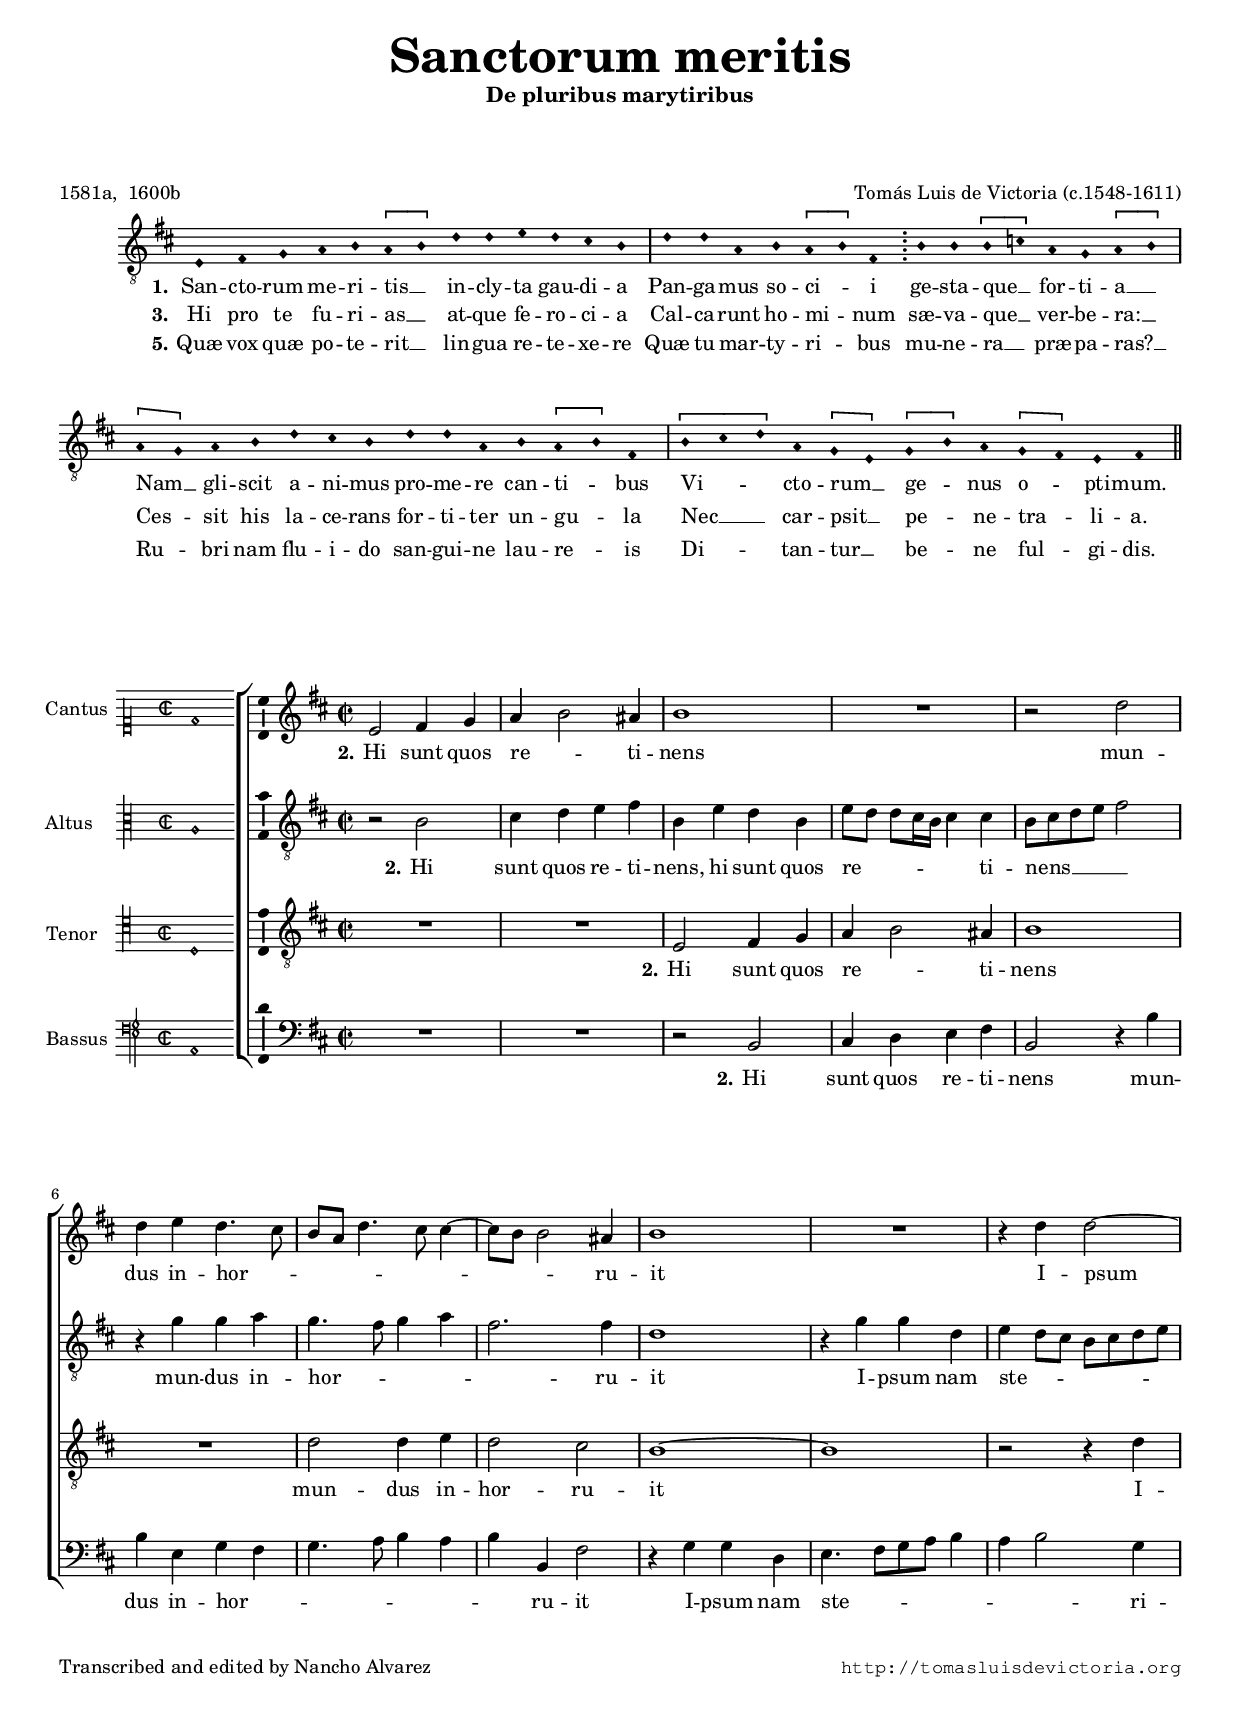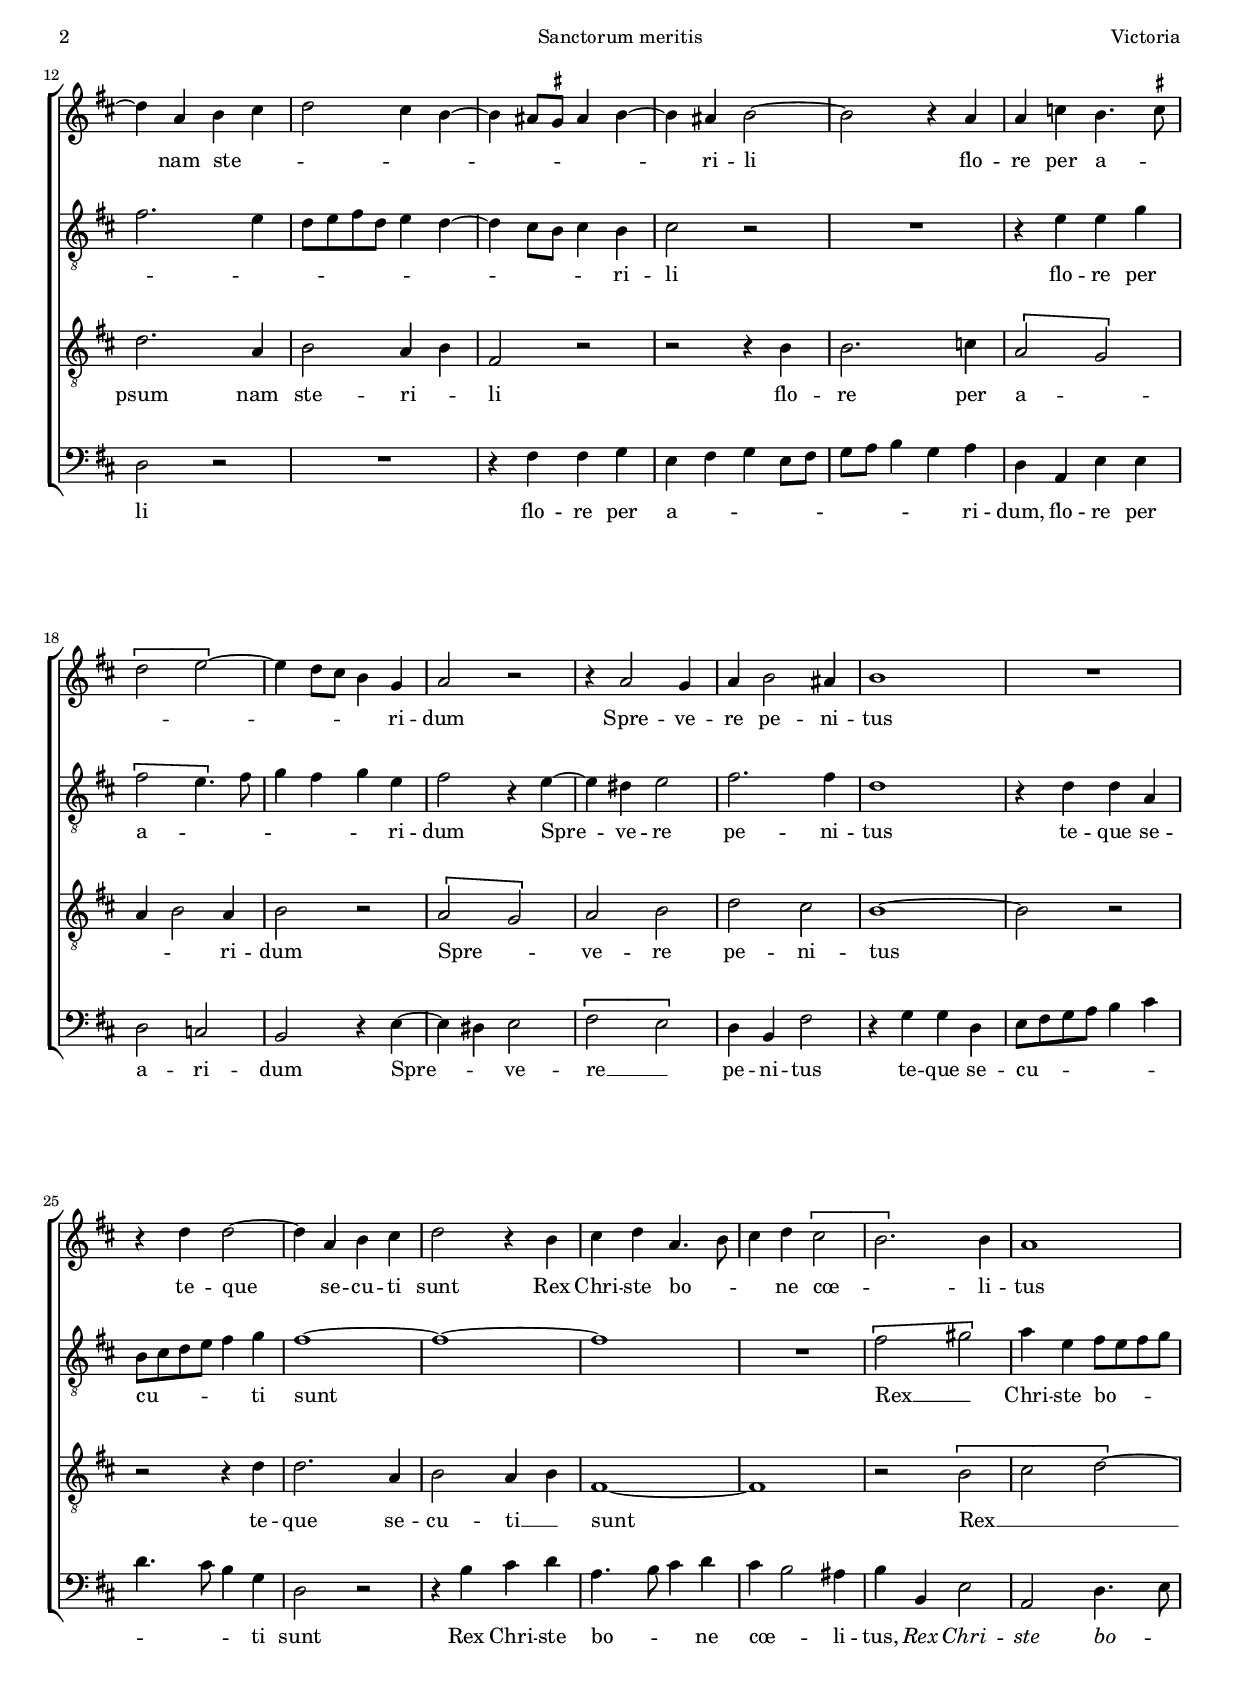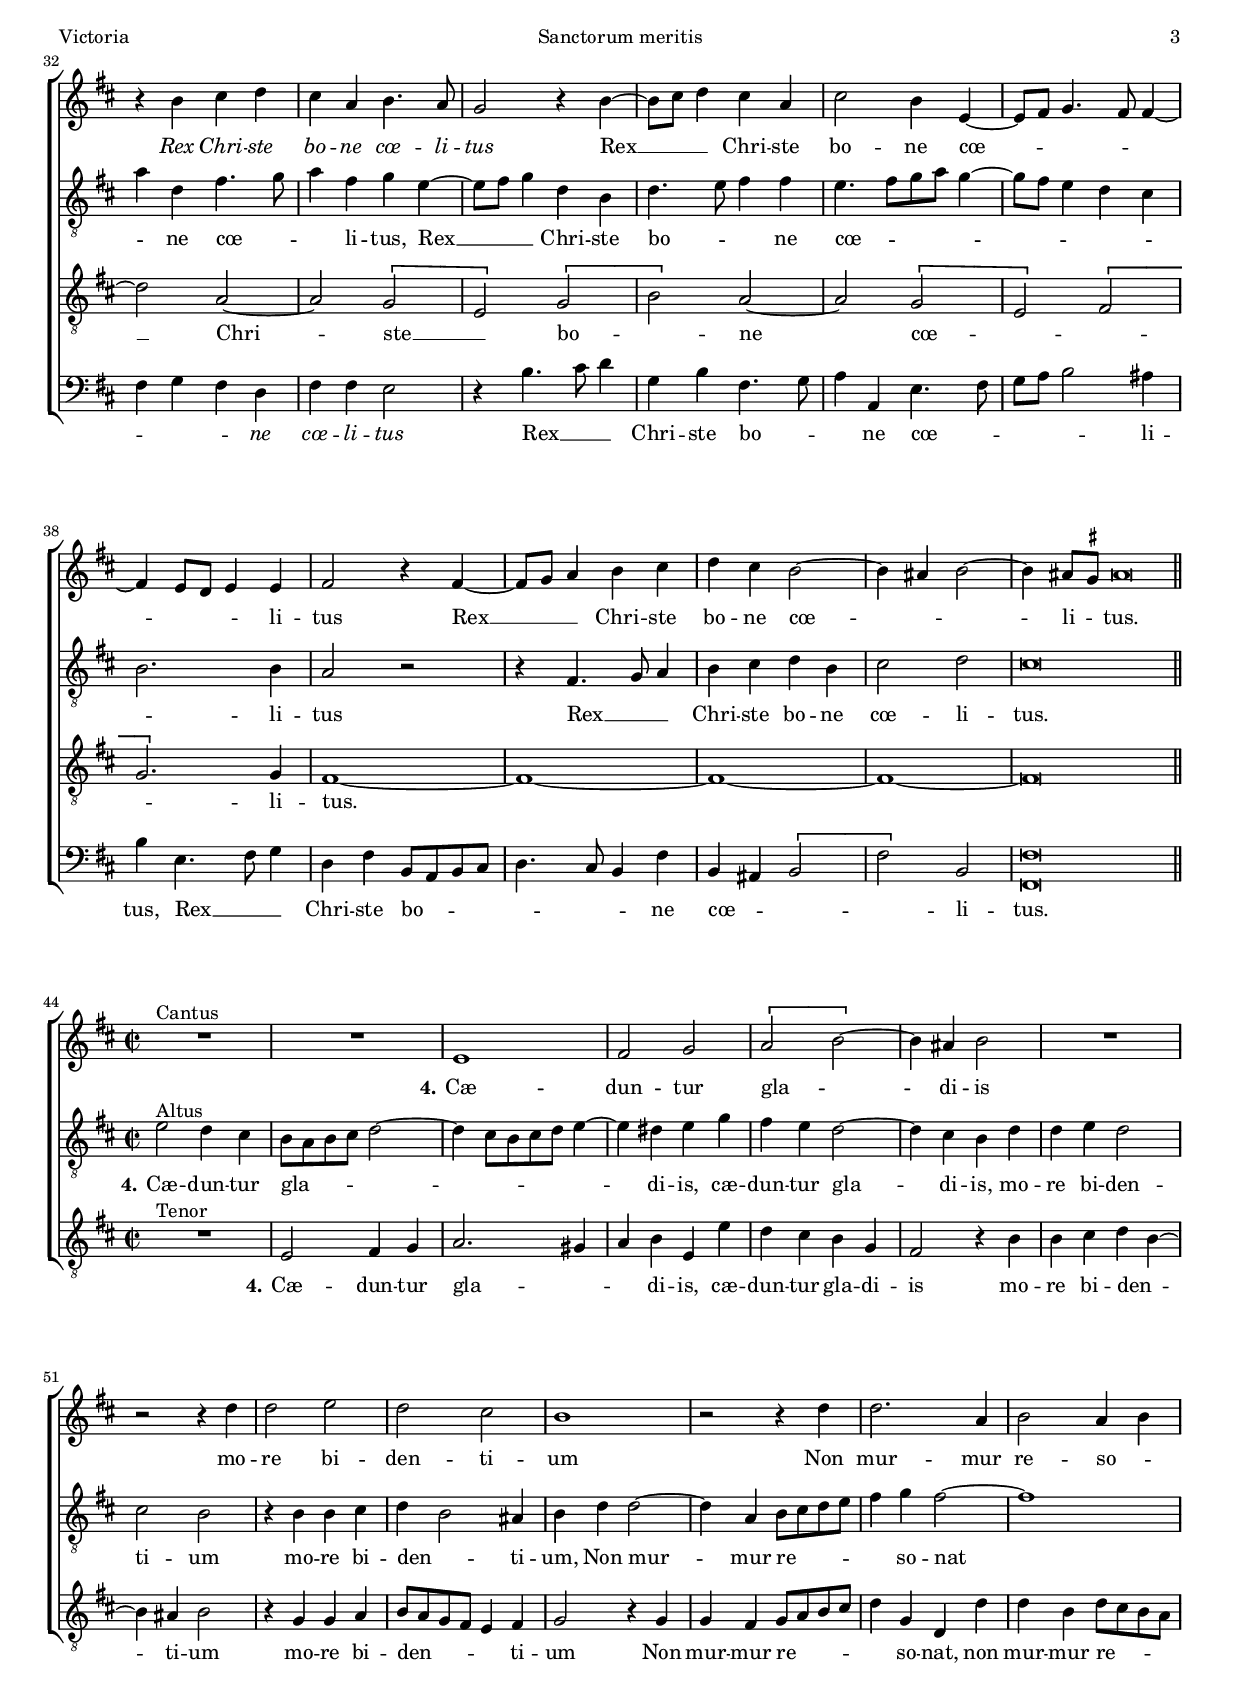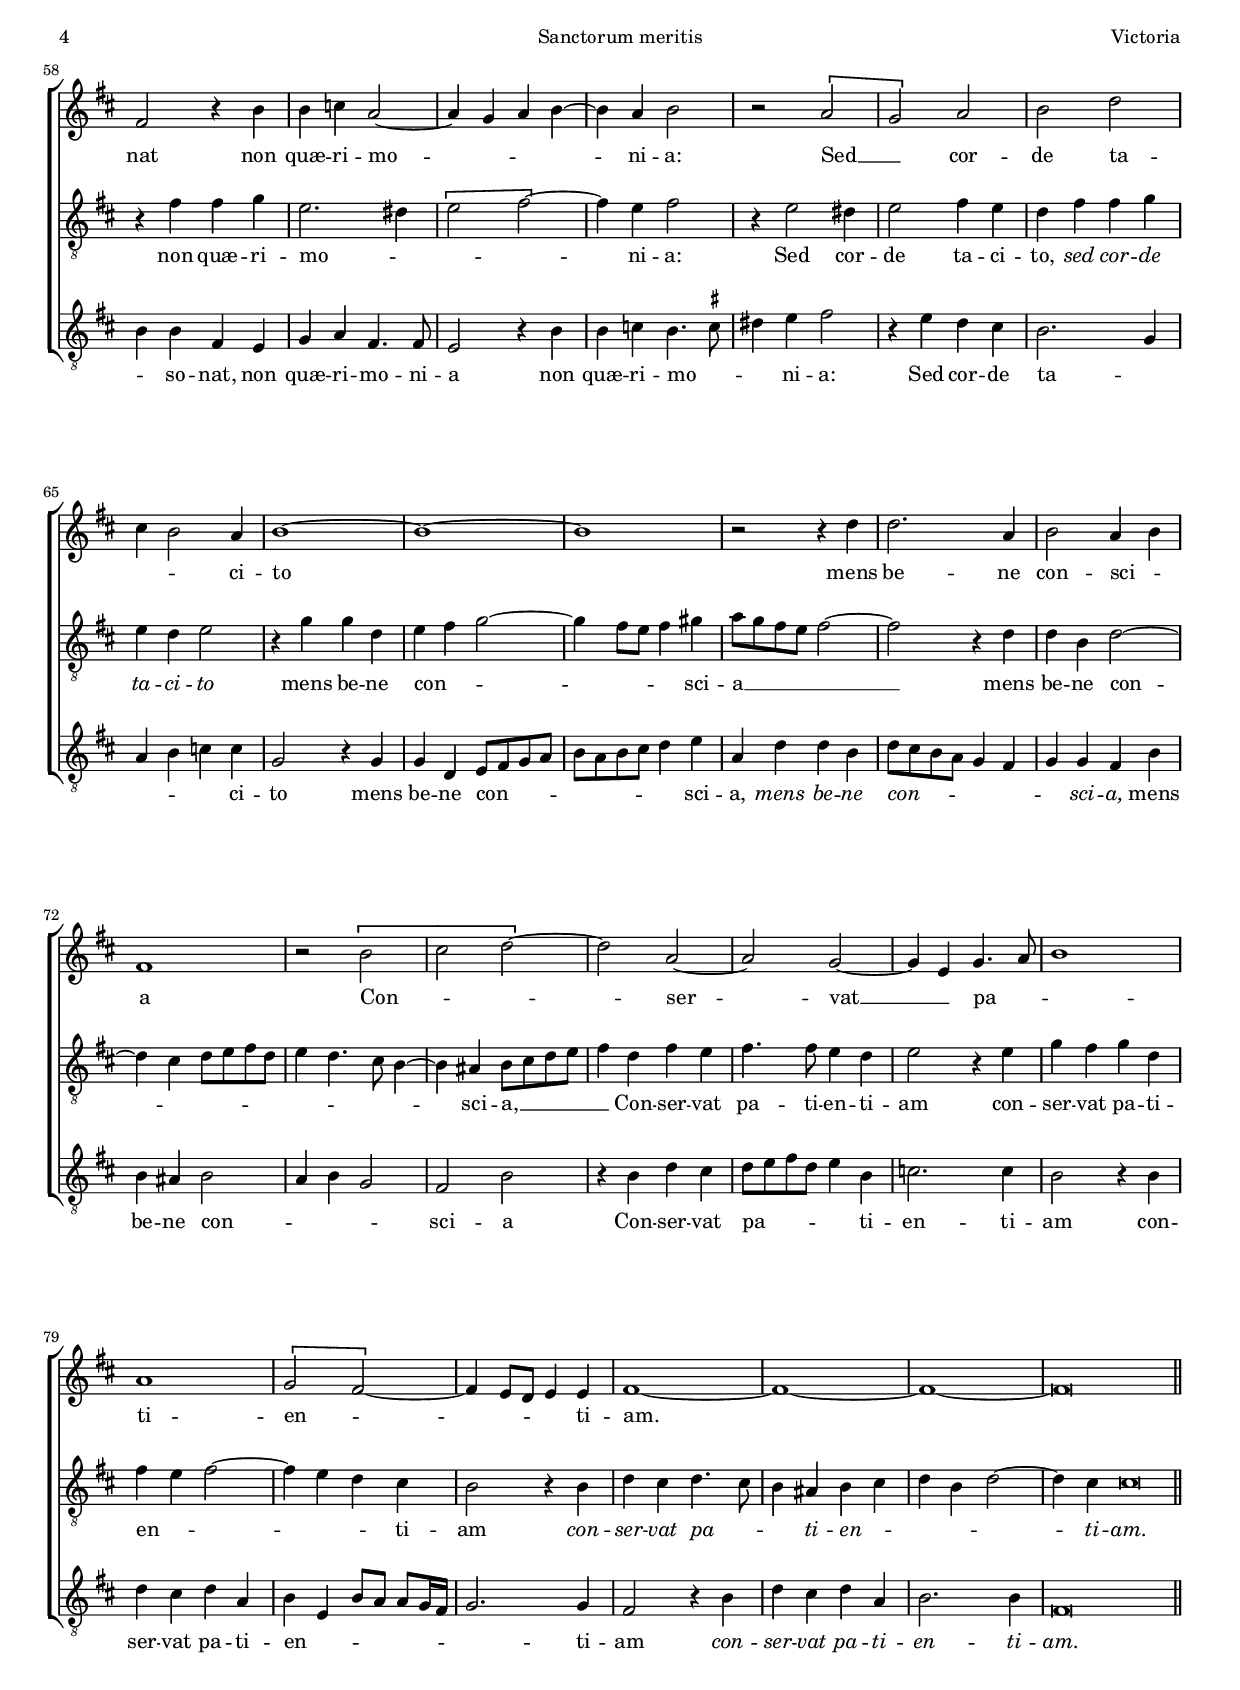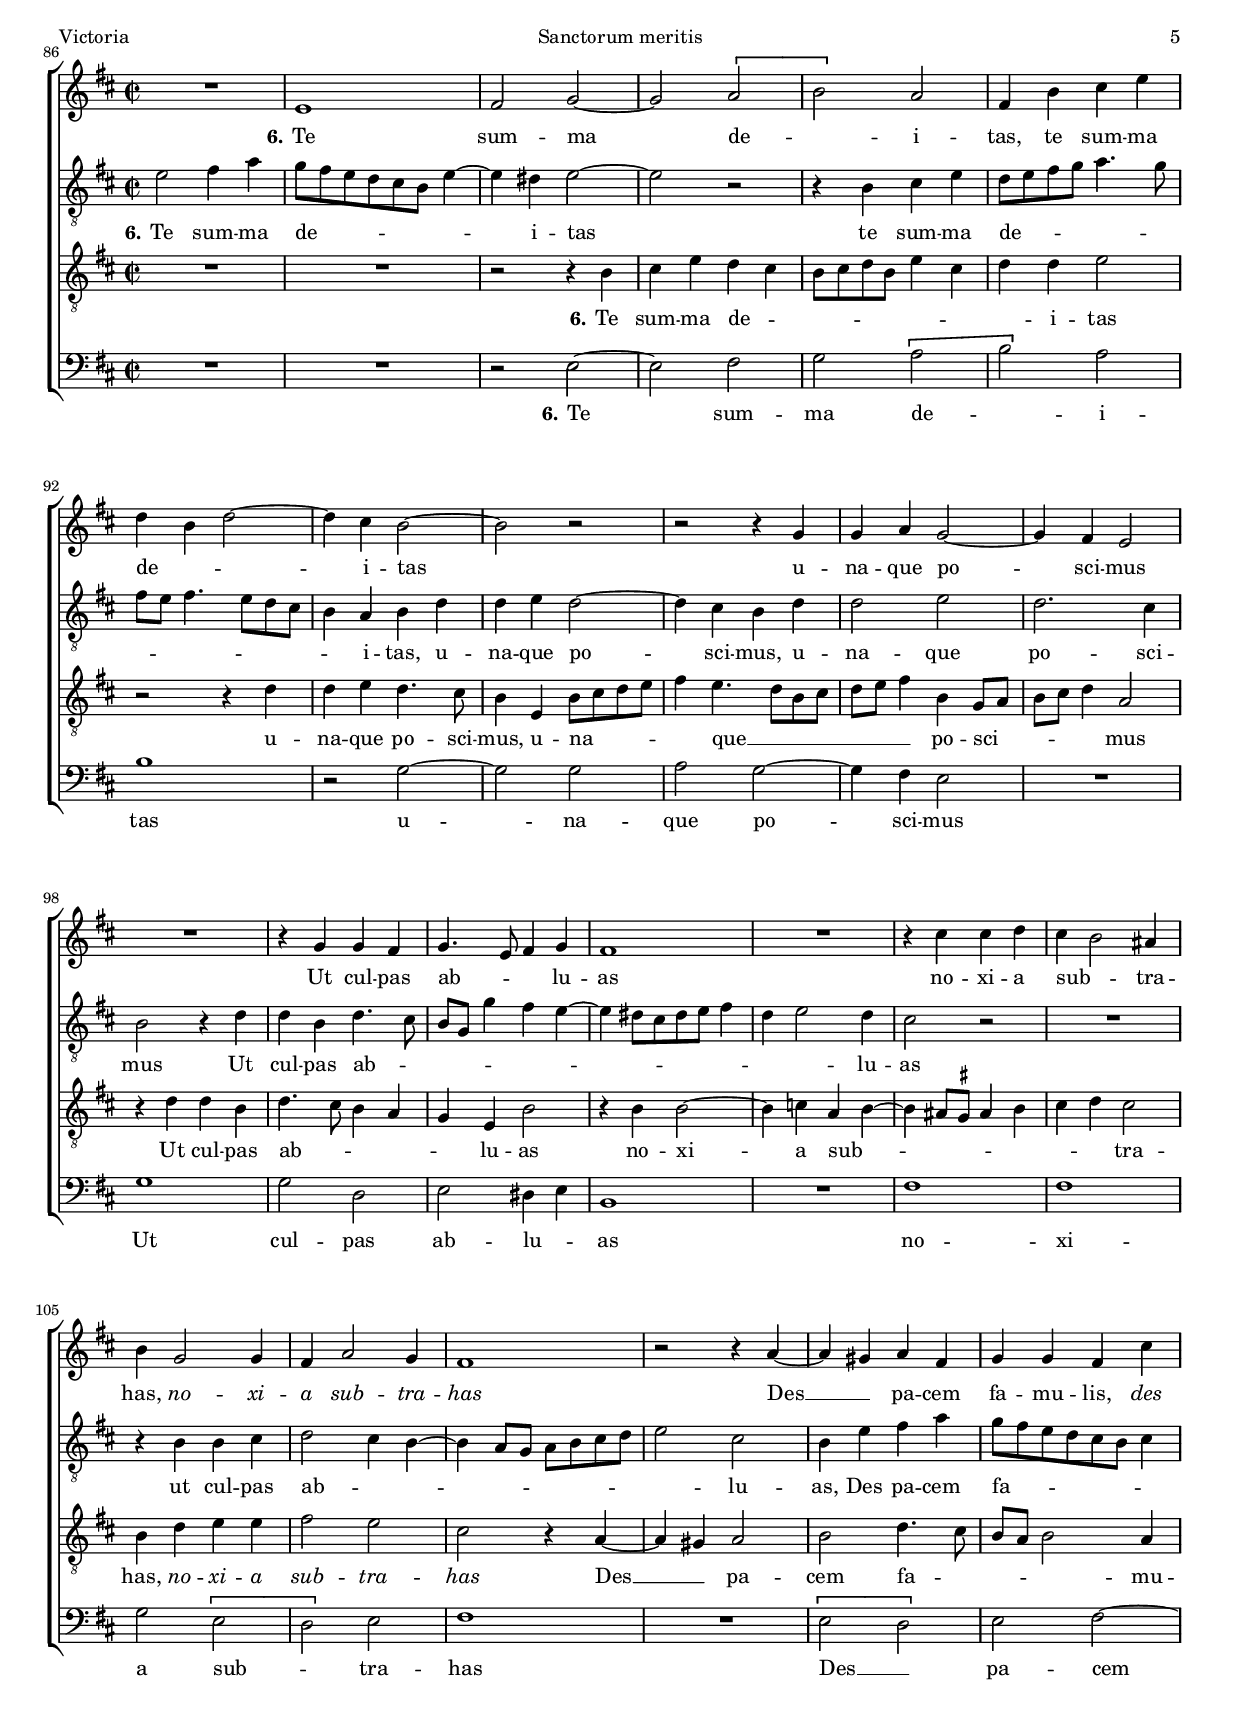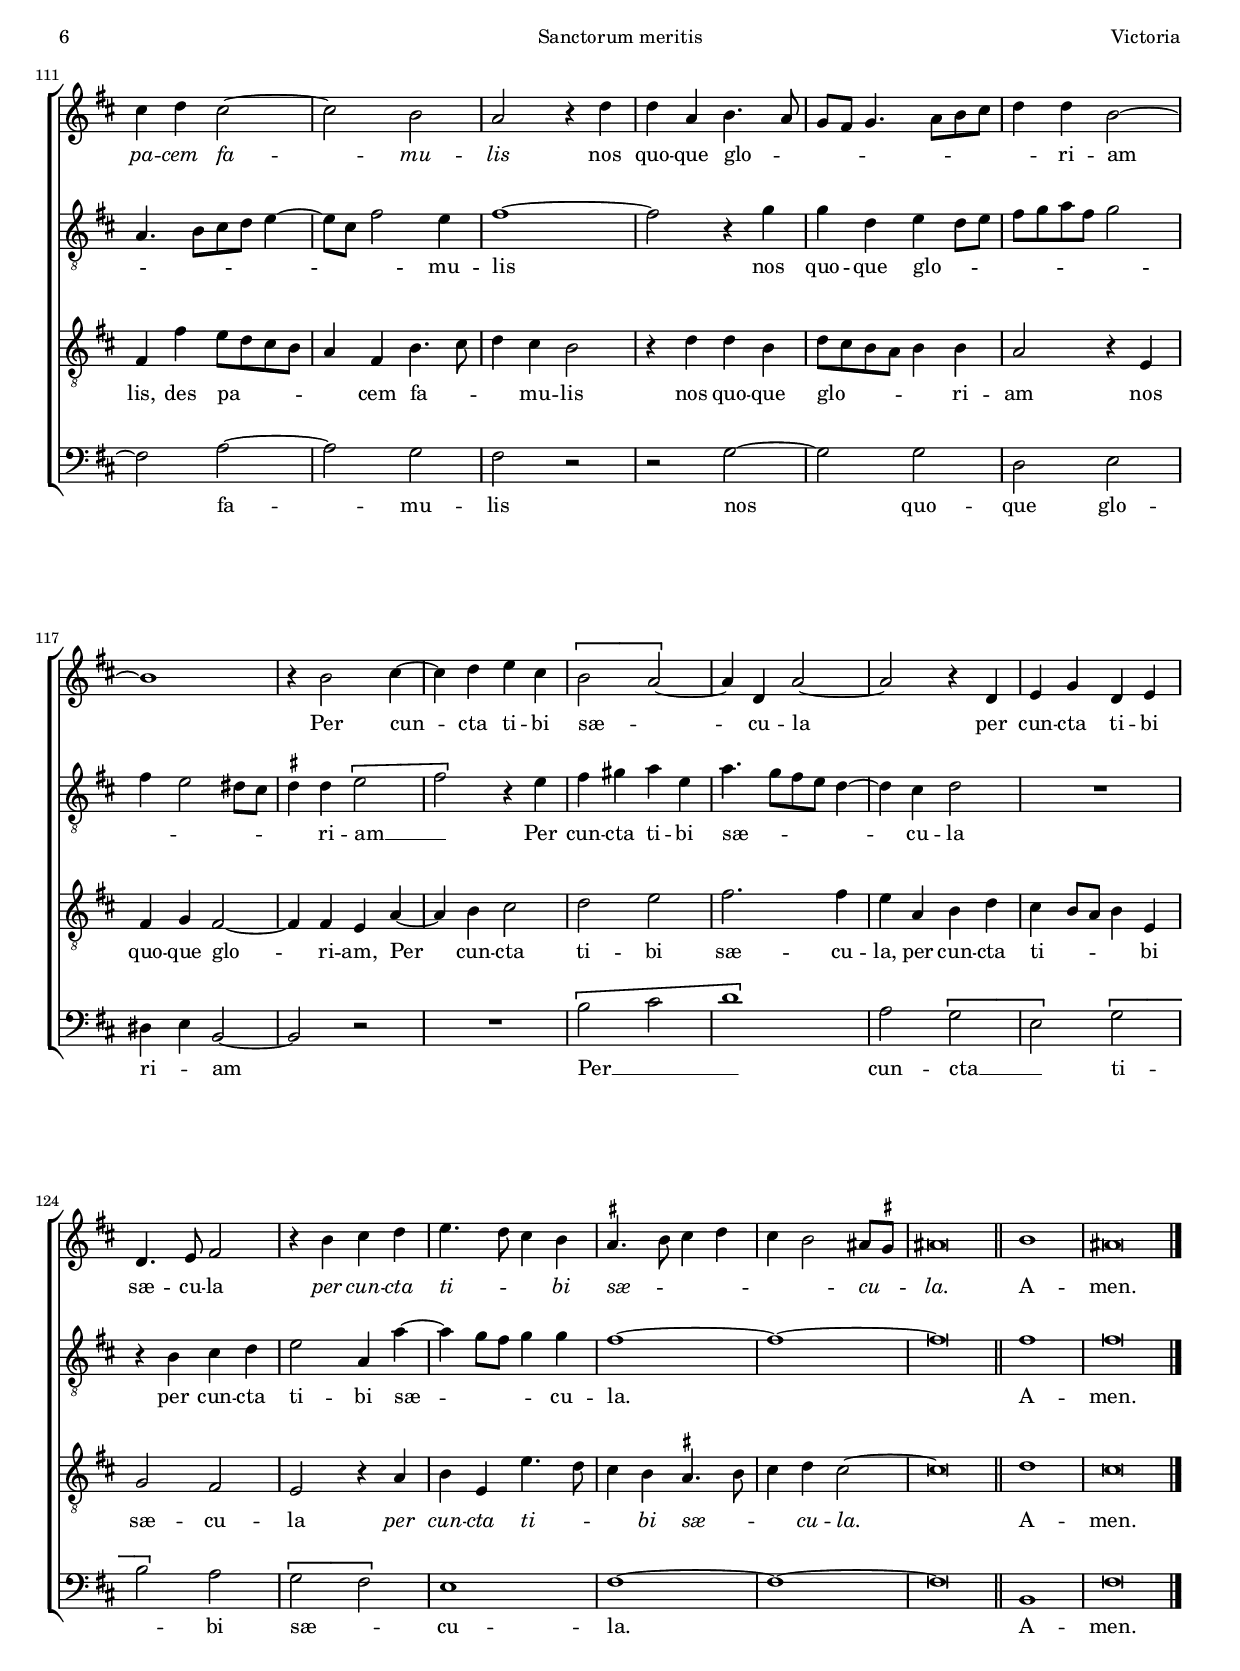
\version "2.18.0"

#(set-default-paper-size "a4")
#(set-global-staff-size 16.5)
#(ly:set-option 'point-and-click #f)
%mobile -s15.5 -i3.4 -ball

italicas=\override LyricText.font-shape = #'italic
rectas=\override LyricText.font-shape = #'upright
ss=\once \set suggestAccidentals = ##t
incipitwidth = 20

htitle="Sanctorum meritis"
hcomposer="Victoria"

\header {
	title=\markup{\fontsize #4 "Sanctorum meritis"}
	subtitle="De pluribus marytiribus"
	subsubtitle=\markup{\column{" " " " " "}}
	composer="Tomás Luis de Victoria (c.1548-1611)"
        pdfauthor=\composer
	%opus="(-)"
	poet="1581a,  1600b"
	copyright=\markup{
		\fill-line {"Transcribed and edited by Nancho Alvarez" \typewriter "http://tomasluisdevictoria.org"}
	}
%	tagline=""
}


\score {\transpose c d {
<<
         \new Voice = "canto" {
                 \override Staff.TimeSignature.stencil = #'()
                 \override Stem.transparent = ##t
                 \set Score.timing = ##f
                 \override NoteHead.style = #'neomensural         
                 \clef "G_8" 
                 \key a \minor
                 \override LigatureBracket.padding = #1
                 \accidentalStyle Score.forget
                 d4 e f g a \[g a\] c' c' d' c' b a \bar "|"
                 c' c' g a \[g a\] e \bar ";" a a \[a bes\] g f \[g a\] \bar "|" % hay una división ëxtra"en el original
                 \[g f\] g a c' b a c' c' g a \[g a\] e \bar "|"
                 \[a b c'\] g \[f d\] \[f a\] g \[f e\] d e 
                 \bar "||"
         }
         \new Lyrics \lyricsto "canto" {
         	 \set stanza = "1."
         	 San -- cto -- rum me -- ri -- tis __ _ in -- cly -- ta gau -- di -- a
         	 Pan -- ga -- mus so -- ci -- _ i ge -- sta -- que __ _ for -- ti -- a __ _
         	 Nam __ _ gli -- scit a -- ni -- mus pro -- me -- re can -- ti -- _ bus
         	 Vi -- _ _ cto -- rum __ _ ge -- _ nus o -- _ pti -- mum.
         }
         \new Lyrics \lyricsto "canto" {
         	 \set stanza = "3."
         	Hi pro te fu -- ri -- as __ _ at -- que fe -- ro -- ci -- a
         	Cal -- ca -- runt ho -- mi -- _ num sæ -- va -- que __ _ ver -- be -- ra: __ _
         	Ces -- _ sit his la -- ce -- rans for -- ti -- ter un -- gu -- _ la
         	Nec __ _ _ car -- psit __ _ pe -- _ ne -- tra -- _ li -- a.
         }
         \new Lyrics \lyricsto "canto" {
         	 \set stanza = "5."
         	Quæ vox quæ po -- te -- rit __ _ lin -- gua re -- te -- xe -- re
         	Quæ tu mar -- ty -- ri -- _ bus mu -- ne -- ra __ _ præ -- pa -- ras? __ _
         	Ru -- _ bri nam flu -- i -- do san -- gui -- ne lau -- re -- _ is
         	Di -- _ _ tan -- tur __ _ be -- _ ne ful -- _ gi -- dis.
         }
>>
        }%transpose

\layout {\context {\Lyrics
                \override VerticalAxisGroup.nonstaff-nonstaff-spacing =
                #'((basic-distance . 0) (minimum-distance . 0) (padding . 1.5))
        }
        %line-width=16\cm 
        indent=1.0\cm
        %ragged-right = ##f
}
}

%tablet \pageBreak

%%%%%%%%%%%%%%%%%%%%%%%%%%%%%%%%%%%%%%%%%%%%%%%%%%%%%%%%%%%%%%%%%%%%%%%%%%%%%5


global={\key c \major \time 2/2  \skip 1*43 \bar "||" \break
	\override Score.TimeSignature.break-visibility = #'#(#f #t #t)
			\time 2/2 \skip 1*42 \bar "||" \pageBreak
			\time 2/2 \skip 1*44 \bar "||"
		 	\skip 1*2  \bar "|."

}

cantus={
	d'2 e'4 f' |
	g' a'2 gis'4 |
	a'1 |
	R1*4/4 |
%5
	r2 c'' |
	c''4 d'' c''4. b'8 |
	a' g' c''4. b'8 b'4 ~ |
	b'8 a' a'2 gis'4 |
	a'1 |
%10
	R1*4/4 |
	r4 c'' c''2 ~ |
	c''4 g' a' b' |
	c''2 b'4 a' ~ |
	a' gis'8 \ss fis' gis'4 a' ~ |
%15
	a' gis' a'2 ~ |
	a' r4 g' |
	g' bes' a'4. \ss b'8 |
	\[c''2 d'' ~ \] |
	d''4 c''8 b' a'4 f' |
%20
	g'2 r |
	r4 g'2 f'4 |
	g' a'2 gis'4 |
	a'1 |
	R1*4/4 |
%25
	r4 c'' c''2 ~ |
	c''4 g' a' b' |
	c''2 r4 a' |
	b' c'' g'4. a'8 |
	b'4 c'' \[b'2 |
%30
	a'2.\] a'4 |
	g'1 |
	r4 a' b' c'' |
	b' g' a'4. g'8 |
	f'2 r4 a' ~ |
%35
	a'8 b' c''4 b' g' |
	b'2 a'4 d' ~ |
	d'8 e' f'4. e'8 e'4 ~ |
	e' d'8 c' d'4 d' |
	e'2 r4 e' ~ |
%40
	e'8 f' g'4 a' b' |
	c'' b' a'2 ~ |
	a'4 gis' a'2 ~ |
	a'4 gis'8 \ss fis' gis'\breve*1/4 |
	s4*0^\markup{"Cantus"}
	R1*4/4 |
%45
	R1*4/4 |
	d'1 |
	e'2 f' |
	\[g' a' ~ \] |
	a'4 gis' a'2 |
%50
	R1*4/4 |
	r2 r4 c'' |
	c''2 d'' |
	c'' b' |
	a'1 |
%55
	r2 r4 c'' |
	c''2. g'4 |
	a'2 g'4 a' |
	e'2 r4 a' |
	a' bes' g'2 ~ |
%60
	g'4 f' g' a' ~ |
	a' g' a'2 |
	r \[g' |
	f'\] g' |
	a' c'' |
%65
	b'4 a'2 g'4 |
	a'1 ~ |
	a' ~ |
	a' |
	r2 r4 c'' |
%70
	c''2. g'4 |
	a'2 g'4 a' |
	e'1 |
	r2 \[a' |
	b' c'' ~ \] |
%75
	c'' g' ~ |
	g' f' ~ |
	f'4 d' f'4. g'8 |
	a'1 |
	g' |
%80
	\[f'2 e' ~ \] |
	e'4 d'8 c' d'4 d' |
	e'1 ~ |
	e' ~ |
	e' ~ |
%85
	e'\breve*1/2 |
	R1*4/4 |
	d'1 |
	e'2 f' ~ |
	f' \[g' |
%90
	a'\] g' |
	e'4 a' b' d'' |
	c'' a' c''2 ~ |
	c''4 b' a'2 ~ |
	a' r |
%95
	r r4 f' |
	f' g' f'2 ~ |
	f'4 e' d'2 |
	R1*4/4 |
	r4 f' f' e' |
%100
	f'4. d'8 e'4 f' |
	e'1 |
	R1*4/4 |
	r4 b' b' c'' |
	b' a'2 gis'4 |
%105
	a' f'2 f'4 |
	e' g'2 f'4 |
	e'1 |
	r2 r4 g' ~ |
	g' fis' g' e' |
%110
	f' f' e' b' |
	b' c'' b'2 ~ |
	b' a' |
	g' r4 c'' |
	c'' g' a'4. g'8 |
%115
	f' e' f'4. g'8 a' b' |
	c''4 c'' a'2 ~ |
	a'1 |
	r4 a'2 b'4 ~ |
	b' c'' d'' b' |
%120
	\[a'2 g' ~ \] |
	g'4 c' g'2 ~ |
	g' r4 c' |
	d' f' c' d' |
	c'4. d'8 e'2 |
%125
	r4 a' b' c'' |
	d''4. c''8 b'4 a' |
	\ss gis'4. a'8 b'4 c'' |
	b' a'2 gis'8 \ss fis' |
	gis'\breve*1/2 |
%130
	a'1 |
	gis'\breve*1/2
}

altus={
	r2 a |
	b4 c' d' e' |
	a d' c' a |
	 d'8[ c']  c'[ b16 a] b4 b |
%5
	a8 b c' d' e'2 |
	r4 f' f' g' |
	f'4. e'8 f'4 g' |
	e'2. e'4 |
	c'1 |
%10
	r4 f' f' c' |
	d' c'8 b a b c' d' |
	e'2. d'4 |
	c'8 d' e' c' d'4 c' ~ |
	c' b8 a b4 a |
%15
	b2 r |
	R1*4/4 |
	r4 d' d' f' |
	\[e'2 d'4.\] e'8 |
	f'4 e' f' d' |
%20
	e'2 r4 d' ~ |
	d' cis' d'2 |
	e'2. e'4 |
	c'1 |
	r4 c' c' g |
%25
	a8 b c' d' e'4 f' |
	e'1 ~ |
	e' ~ |
	e' |
	R1*4/4 |
%30
	\[e'2 fis'\] |
	g'4 d' e'8 d' e' f' |
	g'4 c' e'4. f'8 |
	g'4 e' f' d' ~ |
	d'8 e' f'4 c' a |
%35
	c'4. d'8 e'4 e' |
	d'4.  e'8[ f' g'] f'4 ~ |
	f'8 e' d'4 c' b |
	a2. a4 |
	g2 r |
%40
	r4 e4. f8 g4 |
	a b c' a |
	b2 c' |
	b\breve*1/2 |
	s4*0^\markup{"Altus"}
	d'2 c'4 b |
%45
	a8 g a b c'2 ~ |
	c'4  b8[ a b c'] d'4 ~ |
	d' cis' d' f' |
	e' d' c'2 ~ |
	c'4 b a c' |
%50
	c' d' c'2 |
	b a |
	r4 a a b |
	c' a2 gis4 |
	a c' c'2 ~ |
%55
	c'4 g a8 b c' d' |
	e'4 f' e'2 ~ |
	e'1 |
	r4 e' e' f' |
	d'2. cis'4 |
%60
	\[d'2 e' ~ \] |
	e'4 d' e'2 |
	r4 d'2 cis'4 |
	d'2 e'4 d' |
	c' e' e' f' |
%65
	d' c' d'2 |
	r4 f' f' c' |
	d' e' f'2 ~ |
	f'4 e'8 d' e'4 fis' |
	g'8 f' e' d' e'2 ~ |
%70
	e' r4 c' |
	c' a c'2 ~ |
	c'4 b c'8 d' e' c' |
	d'4 c'4. b8 a4 ~ |
	a gis a8 b c' d' |
%75
	e'4 c' e' d' |
	e'4. e'8 d'4 c' |
	d'2 r4 d' |
	f' e' f' c' |
	e' d' e'2 ~ |
%80
	e'4 d' c' b |
	a2 r4 a |
	c' b c'4. b8 |
	a4 gis a b |
	c' a c'2 ~ |
%85
	c'4 b b\breve*1/4 |
	d'2 e'4 g' |
	f'8[ e' d' c' b a] d'4 ~ |
	d' cis' d'2 ~ |
	d' r |
%90
	r4 a b d' |
	c'8 d' e' f' g'4. f'8 |
	e' d' e'4. d'8 c' b |
	a4 g a c' |
	c' d' c'2 ~ |
%95
	c'4 b a c' |
	c'2 d' |
	c'2. b4 |
	a2 r4 c' |
	c' a c'4. b8 |
%100
	a f f'4 e' d' ~ |
	d'  cis'8[ b cis' d'] e'4 |
	c' d'2 c'4 |
	b2 r |
	R1*4/4 |
%105
	r4 a a b |
	c'2 b4 a ~ |
	a g8 f g a b c' | % \ss gis \ss fis gis ?
	d'2 b |
	a4 d' e' g' |
%110
	f'8[ e' d' c' b a] b4 |
	g4.  a8[ b c'] d'4 ~ |
	d'8 b e'2 d'4 |
	e'1 ~ |
	e'2 r4 f' |
%115
	f' c' d' c'8 d' |
	e' f' g' e' f'2 |
	e'4 d'2 cis'8 b |
	\ss cis'4 cis' \[d'2 |
	e'\] r4 d' |
%120
	e' fis' g' d' |
	g'4.  f'8[ e' d'] c'4 ~ |
	c' b c'2 |
	R1*4/4 |
	r4 a b c' |
%125
	d'2 g4 g' ~ |
	g' f'8 e' f'4 f' |
	e'1 ~ |
	e' ~ |
	e'\breve*1/2 |
%130
	e'1 |
	e'\breve*1/2
}

tenor={
	R1*4/4 |
	R1*4/4 |
	d2 e4 f |
	g a2 gis4 |
%5
	a1 |
	R1*4/4 |
	c'2 c'4 d' |
	c'2 b |
	a1 ~ |
%10
	a |
	r2 r4 c' |
	c'2. g4 |
	a2 g4 a |
	e2 r |
%15
	r r4 a |
	a2. bes4 |
	\[g2 f\] |
	g4 a2 g4 |
	a2 r |
%20
	\[g f\] |
	g a |
	c' b |
	a1 ~ |
	a2 r |
%25
	r r4 c' |
	c'2. g4 |
	a2 g4 a |
	e1 ~ |
	e |
%30
	r2 \[a |
	b c' ~ \] |
	c' g ~ |
	g \[f |
	d\] \[f |
%35
	a\] g ~ |
	g \[f |
	d\] \[e |
	f2.\] f4 |
	e1 ~ |
%40
	e ~ |
	e ~ |
	e ~ |
	e\breve*1/2 |
	s4*0^\markup{"Tenor"}
	R1*4/4 |
%45
	d2 e4 f |
	g2. fis4 |
	g a d d' |
	c' b a f |
	e2 r4 a |
%50
	a b c' a ~ |
	a gis a2 |
	r4 f f g |
	a8 g f e d4 e |
	f2 r4 f |
%55
	f e f8 g a b |
	c'4 f c c' |
	c' a c'8 b a g |
	a4 a e d |
	f g e4. e8 |
%60
	d2 r4 a |
	a bes a4. \ss b8 |
	cis'4 d' e'2 |
	r4 d' c' b |
	a2. f4 |
%65
	g a bes bes |
	f2 r4 f |
	f c d8 e f g |
	a g a b c'4 d' |
	g c' c' a |
%70
	c'8 b a g f4 e |
	f f e a |
	a gis a2 |
	g4 a f2 |
	e a |
%75
	r4 a c' b |
	c'8 d' e' c' d'4 a |
	bes2. bes4 |
	a2 r4 a |
	c' b c' g |
%80
	a d  a8[ g]  g[ f16 e] |
	f2. f4 |
	e2 r4 a |
	c' b c' g |
	a2. a4 |
%85
	e\breve*1/2 |
	R1*4/4 |
	R1*4/4 |
	r2 r4 a |
	b d' c' b |
%90
	a8 b c' a d'4 b |
	c' c' d'2 |
	r r4 c' |
	c' d' c'4. b8 |
	a4 d a8 b c' d' |
%95
	e'4 d'4. c'8 a b |
	c' d' e'4 a f8 g |
	a b c'4 g2 |
	r4 c' c' a |
	c'4. b8 a4 g |
%100
	f d a2 |
	r4 a a2 ~ |
	a4 bes g a ~ |
	a gis8 \ss fis gis4 a |
	b c' b2 |
%105
	a4 c' d' d' |
	e'2 d' |
	b r4 g ~ |
	g fis g2 |
	a c'4. b8 |
%110
	a g a2 g4 |
	e e' d'8 c' b a |
	g4 e a4. b8 |
	c'4 b a2 |
	r4 c' c' a |
%115
	c'8 b a g a4 a |
	g2 r4 d |
	e f e2 ~ |
	e4 e d g ~ |
	g a b2 |
%120
	c' d' |
	e'2. e'4 |
	d' g a c' |
	b a8 g a4 d |
	f2 e |
%125
	d r4 g |
	a d d'4. c'8 |
	b4 a \ss gis4. a8 |
	b4 c' b2 ~ |
	b\breve*1/2 |
%130
	c'1 |
	b\breve*1/2 
}

bassus={
	R1*4/4 |
	R1*4/4 |
	r2 a, |
	b,4 c d e |
%5
	a,2 r4 a |
	a d f e |
	f4. g8 a4 g |
	a a, e2 |
	r4 f f c |
%10
	d4.  e8[ f g] a4 |
	g a2 f4 |
	c2 r |
	R1*4/4 |
	r4 e e f |
%15
	d e f d8 e |
	f g a4 f g |
	c g, d d |
	c2 bes, |
	a, r4 d ~ |
%20
	d cis d2 |
	\[e d\] |
	c4 a, e2 |
	r4 f f c |
	d8 e f g a4 b |
%25
	c'4. b8 a4 f |
	c2 r |
	r4 a b c' |
	g4. a8 b4 c' |
	b a2 gis4 |
%30
	a a, d2 |
	g, c4. d8 |
	e4 f e c |
	e e d2 |
	r4 a4. b8 c'4 |
%35
	f a e4. f8 |
	g4 g, d4. e8 |
	f g a2 gis4 |
	a d4. e8 f4 |
	c e a,8 g, a, b, |
%40
	c4. b,8 a,4 e |
	a, gis, \[a,2 |
	e\] a, |
	<e e,>\breve*1/2 | % en 1600b solo está la nota de arriba
	R1*4/4 |
%45
	R1*4/4 |
	R1*4/4 |
	R1*4/4 |
	R1*4/4 |
	R1*4/4 |
%50
	R1*4/4 |
	R1*4/4 |
	R1*4/4 |
	R1*4/4 |
	R1*4/4 |
%55
	R1*4/4 |
	R1*4/4 |
	R1*4/4 |
	R1*4/4 |
	R1*4/4 |
%60
	R1*4/4 |
	R1*4/4 |
	R1*4/4 |
	R1*4/4 |
	R1*4/4 |
%65
	R1*4/4 |
	R1*4/4 |
	R1*4/4 |
	R1*4/4 |
	R1*4/4 |
%70
	R1*4/4 |
	R1*4/4 |
	R1*4/4 |
	R1*4/4 |
	R1*4/4 |
%75
	R1*4/4 |
	R1*4/4 |
	R1*4/4 |
	R1*4/4 |
	R1*4/4 |
%80
	R1*4/4 |
	R1*4/4 |
	R1*4/4 |
	R1*4/4 |
	R1*4/4 |
%85
	R1*4/4 |
	R1*4/4 |
	R1*4/4 |
	r2 d ~ |
	d e |
%90
	f \[g |
	a\] g |
	a1 |
	r2 f ~ |
	f f |
%95
	g f ~ |
	f4 e d2 |
	R1*4/4 |
	f1 |
	f2 c |
%100
	d cis4 d |
	a,1 |
	R1*4/4 |
	e1 |
	e |
%105
	f2 \[d |
	c\] d |
	e1 |
	R1*4/4 |
	\[d2 c\] |
%110
	d e ~ |
	e g ~ |
	g f |
	e r |
	r f ~ |
%115
	f f |
	c d |
	cis4 d a,2 ~ |
	a, r |
	R1*4/4 |
%120
	\[a2 b |
	c'1\] |
	g2 \[f |
	d\] \[f |
	a\] g |
%125
	\[f e\] |
	d1 |
	e ~ |
	e ~ |
	e\breve*1/2 |
%130
	a,1 |
	e\breve*1/2
}

textocantus=\lyricmode{
\set stanza = "2."
Hi sunt quos re -- _ ti -- nens
mun -- dus in -- hor -- _ _ _ _ _ _ _ _ _ ru -- it
I -- psum _ nam ste -- _ _ _ _ _ _ _ _ _ _ ri -- li _
flo -- re per a -- _ _ _ _ _ _ _ ri -- dum %  peraridum?
Spre -- ve -- re pe -- ni -- tus te -- que _ se -- cu -- ti sunt 
Rex Chri -- ste bo -- _ _ ne cœ -- _ li -- tus
\italicas Rex Chri -- ste bo -- ne cœ -- li -- tus \rectas
Rex __ _ _ _ Chri -- ste bo -- ne cœ -- _ _ _ _ _ _ _ _ _ li -- tus
Rex __ _ _ _ Chri -- ste bo -- ne cœ -- _ _ _ _ li -- _ tus.
\set stanza = "4."
Cæ -- dun -- tur gla -- _ _ di -- is mo -- re bi -- den -- ti -- um
Non mur -- mur re -- so -- _ nat
non quæ -- ri -- mo -- _ _ _ _ _ ni -- a:
Sed __ _ cor -- de ta -- _ _ ci -- to _ _ mens be -- ne con -- sci -- _ a
Con -- _ _ _ ser -- _ vat __ _ _ pa -- _ _ ti -- en -- _ _ _ _ _ ti -- am. _ _ _ % 1600b vat pa 
\set stanza = "6."
Te sum -- ma _ de -- _ i -- tas,
te sum -- ma de -- _ _ _ i -- tas _
u -- na -- que po -- _ sci -- mus
Ut cul -- pas ab -- _ _ lu -- as % a blu
no -- xi -- a sub -- _ tra -- has,
\italicas no -- xi -- a sub -- tra -- has \rectas
Des __ _ _ pa -- cem fa -- mu -- lis,
\italicas des pa -- cem fa -- _ mu -- lis \rectas
nos quo -- que glo -- _ _ _ _ _ _ _ _ ri -- am _
Per cun -- _ cta ti -- bi sæ -- _ _ cu -- la _
per cun -- cta ti -- bi sæ -- cu -- la
\italicas per cun -- cta ti -- _ _ bi sæ -- _ _ _ _ _ cu -- _ la. \rectas 
A -- men.
}

textoaltus=\lyricmode{
\set stanza = "2."
Hi sunt quos re -- ti -- nens,
hi sunt quos re -- _ _ _ _ _ ti -- nens __ _ _ _ _ 
mun -- dus in -- hor -- _ _ _ _ ru -- it
I -- psum nam ste -- _ _ _ _ _ _ _ _ _ _ _ _ _ _ _ _ _ _ ri -- li
flo -- re per a -- _ _ _ _ _ ri -- dum
Spre -- _ ve -- re pe -- ni -- tus
te -- que se -- cu -- _ _ _ _ ti sunt _ _ 
Rex __ _ Chri -- ste bo -- _ _ _ _ ne cœ -- _ _ li -- tus,
Rex __ _ _ _ Chri -- ste bo -- _ _ ne cœ -- _ _ _ _ _ _ _ _ _ _ li -- tus
Rex __ _ _ Chri -- ste bo -- ne cœ -- li -- tus.
\set stanza = "4."
Cæ -- dun -- tur gla -- _ _ _ _ _ _ _ _ _ _ _ di -- is,
cæ -- dun -- tur gla -- _ di -- is,
mo -- re bi -- den -- ti -- um
mo -- re bi -- den -- _ ti -- um,
Non mur -- _ mur re -- _ _ _ _ so -- nat _
non quæ -- ri -- mo -- _ _ _ _ ni -- a:
Sed cor -- de ta -- ci -- to,
\italicas sed cor -- de ta -- ci -- to \rectas
mens be -- ne con -- _ _ _ _ _ _ sci -- a __ _ _ _ _ _ 
mens be -- ne con -- _ _ _ _ _ _ _ _ _ _ _ sci -- a, __ _ _ _ _
Con -- ser -- vat pa -- ti -- en -- ti -- am
con -- ser -- vat pa -- ti -- en -- _ _ _ _ _ ti -- am
\italicas con -- ser -- vat pa -- _ _ ti -- en -- _ _ _ _ _ ti -- am. \rectas
\set stanza = "6."
Te sum -- ma de -- _ _ _ _ _ _ _ i -- tas _
te sum -- ma de -- _ _ _ _ _ _ _ _ _ _ _ _ i -- tas,
u -- na -- que po -- _ sci -- mus,
u -- na -- que po -- sci -- mus
Ut cul -- pas ab -- _ _ _ _ _ _ _ _ _ _ _ _ _ _ lu -- as
ut cul -- pas ab -- _ _ _ _ _ _ _ _ _ _ lu -- as,
Des pa -- cem fa -- _ _ _ _ _ _ _ _ _ _ _ _ _ _ mu -- lis _
nos quo -- que glo -- _ _ _ _ _ _ _ _ _ _ _ _ ri -- am __ _
Per cun -- cta ti -- bi sæ -- _ _ _ _ _ cu -- la
per cun -- cta ti -- bi sæ -- _ _ _ _ cu -- la. _ _ 
A -- men.

}

textotenor=\lyricmode{
\set stanza = "2."
Hi sunt quos re -- _ ti -- nens
mun -- dus in -- hor -- ru -- it _
I -- psum nam ste -- ri -- _ li
flo -- re per a -- _ _ _ ri -- dum
Spre -- _ ve -- re pe -- ni -- tus _
te -- que se -- cu -- ti __ _ sunt _
Rex __ _ _ _ Chri -- _ ste __ _ bo -- _ ne _ cœ -- _ _ _ li -- tus. _ _ _ _ 
\set stanza = "4."
Cæ -- dun -- tur gla -- _ _ di -- is,
cæ -- dun -- tur gla -- di -- is % italicas en 1600b
mo -- re bi -- den -- _ _ ti -- um
mo -- re bi -- den -- _ _ _ _ ti -- um
Non mur -- mur re -- _ _ _ _ so -- nat,
non mur -- mur re -- _ _ _ _ so -- nat,
non quæ -- ri -- mo -- ni -- a
non quæ -- ri -- mo -- _ _ ni -- a:
Sed cor -- de ta -- _ _ _ _ ci -- to
mens be -- ne con -- _ _ _ _ _ _ _ _ sci -- a,
\italicas mens be -- ne con -- _ _ _ _ _ _ sci -- a, \rectas
mens be -- ne con -- _ _ _ sci -- a 
Con -- ser -- vat pa -- _ _ _ _ ti -- en -- ti -- am
con -- ser -- vat pa -- ti -- en -- _ _ _ _ _ _ _ ti -- am
\italicas con -- ser -- vat pa -- ti -- en -- ti -- am. \rectas
\set stanza = "6."
Te sum -- ma de -- _ _ _ _ _ _ _ _ i -- tas
u -- na -- que po -- sci -- mus,
u -- na -- _ _ _ _ que __ _ _ _ _ _ _ po -- sci -- _ _ _ _ mus
Ut cul -- pas ab -- _ _ _ _ lu -- as
no -- xi -- _ a sub -- _ _ _ _ _ _ _ _ tra -- has,
\italicas no -- xi -- a sub -- tra -- has \rectas
Des __ _ _ pa -- cem fa -- _ _ _ _ mu -- lis,
des pa -- _ _ _ _ cem fa -- _ _ mu -- lis
nos quo -- que glo -- _ _ _ _ ri -- am
nos quo -- que glo -- _ ri -- am,
Per _ cun -- cta ti -- bi sæ -- cu -- la,
per cun -- cta ti -- _ _ _ bi sæ -- cu -- la
\italicas per cun -- cta ti -- _ _ bi sæ -- _ _ cu -- la. _ \rectas
A -- men.
}

textobassus=\lyricmode{
\set stanza = "2."
Hi sunt quos re -- ti -- nens
mun -- dus in -- hor -- _ _ _ _ _ _ ru -- it
I -- psum nam ste -- _ _ _ _ _ _ ri -- li 
flo -- re per a -- _ _ _ _ _ _ _ _ ri -- dum,
flo -- re per a -- ri -- dum
Spre -- _ _ ve -- re __ _ pe -- ni -- tus % 1600b spre -- _ ve -- re pe -- _ ni -- _ tus 
te -- que se -- cu -- _ _ _ _ _ _ _ _ ti sunt
Rex Chri -- ste bo -- _ _ ne cœ -- _ li -- tus,
\italicas Rex Chri -- ste bo -- _ _ _ _ ne cœ -- li -- tus \rectas
Rex __ _ _ Chri -- ste bo -- _ _ ne cœ -- _ _ _ _ li -- tus,
Rex __ _ _ Chri -- ste bo -- _ _ _ _ _ _ ne cœ -- _ _ _ li -- tus.
\set stanza = "6."
Te _ sum -- ma de -- _ i -- tas
u -- _ na -- que po -- _ sci -- mus
Ut cul -- pas ab -- lu -- _ as
no -- xi -- a sub -- _ tra -- has
Des __ _ pa -- cem _ fa -- _ mu -- lis
nos _ quo -- que glo -- ri -- _ am _
Per __ _ _ cun -- cta __ _ ti -- _ bi sæ -- _ cu -- la. _ _ 
A -- men.
}

incipitcantus=\markup{
	\score{
		{ 
		\set Staff.instrumentName="Cantus "
		\override NoteHead.style = #'neomensural
		\override Staff.TimeSignature.style = #'neomensural
		\cadenzaOn 
		\clef "petrucci-c1"
		\key c \major
		\time 2/2
		d'1
		} 
	\layout { line-width=\incipitwidth indent = 0 }
	}
}

incipitaltus=\markup{
	\score{
		{ 
		\set Staff.instrumentName="Altus    "
		\override NoteHead.style = #'neomensural 
		\override Staff.TimeSignature.style = #'neomensural
		\cadenzaOn 
		\clef "petrucci-c3"
		\key c \major
		\time 2/2
		a1
		} 
	\layout { line-width=\incipitwidth indent = 0 }
	}
}


incipittenor=\markup{
	\score{
		{ 
		\set Staff.instrumentName="Tenor   "
		\override NoteHead.style = #'neomensural 
		\override Staff.TimeSignature.style = #'neomensural
		\cadenzaOn 
		\clef "petrucci-c4"
		\key c \major
		\time 2/2
		d1
		} 
	\layout { line-width=\incipitwidth indent=0 }
	}
}

incipitbassus=\markup{
	\score{
		{ 
		\set Staff.instrumentName="Bassus "
		\override NoteHead.style = #'neomensural
		\override Staff.TimeSignature.style = #'neomensural
		\cadenzaOn 
		\clef "petrucci-f4"
		\key c \major
		\time 2/2
		a,1
		} 
	\layout { line-width=\incipitwidth indent = 0 }
	}
}


\score {\transpose c' d'{
\new ChoirStaff<<

	\new Staff <<\global
	\new Voice="v1" {
		\set Staff.instrumentName=\incipitcantus
		\clef "treble"
		\cantus }
	\new Lyrics \lyricsto "v1" {\textocantus }
	>>
	
	\new Staff << \global
	\new Voice="v2" {
		\set Staff.instrumentName=\incipitaltus
		\clef "G_8" 
		\altus}
	\new Lyrics \lyricsto "v2" {\textoaltus }
	>>

	
	\new Staff <<\global
	\new Voice="v3" {
		\set Staff.instrumentName=\incipittenor
		\clef "G_8"
		\tenor }
	\new Lyrics \lyricsto "v3" {\textotenor }
	>>
	
	\new Staff <<\global
	\new Voice="v4" {
		\set Staff.instrumentName=\incipitbassus
		\clef "bass" 
		\bassus }
	\new Lyrics \lyricsto "v4" {\textobassus }
	>>
	
>>

	}%transpose

\layout{ 
	\context {\Lyrics 
		\override VerticalAxisGroup.staff-affinity = #UP
		\override VerticalAxisGroup.nonstaff-relatedstaff-spacing =
			#'((basic-distance . 0) (minimum-distance . 0) (padding . 1))
		%\override LyricText.font-size = #1.2
		\override LyricHyphen.minimum-distance = #0.5
	}
	\context {\Score 
		\override BarNumber.padding = #2 
	}
	\context {\Voice 
		melismaBusyProperties = #'()
		%autoBeaming = ##f
	}
	\context { \Staff \RemoveEmptyStaves }
	\context {\Staff 
		\override VerticalAxisGroup.staff-staff-spacing =
			#'((basic-distance . 11) (minimum-distance . 0) (padding . 1))
		\consists Ambitus_engraver 
		\override LigatureBracket.padding = #1
	}
}

%\midi {}

}


\paper{
	evenHeaderMarkup=\markup  \fill-line { \fromproperty #'page:page-number-string \htitle \hcomposer }
	oddHeaderMarkup= \markup  \fill-line { \on-the-fly #not-first-page \hcomposer \on-the-fly #not-first-page \htitle \on-the-fly #not-first-page \fromproperty #'page:page-number-string }
	%system-count=20
	%page-count = 8
	ragged-last-bottom = ##f
	indent=3.2\cm
	system-system-spacing =
	#'((basic-distance . 20) (minimum-distance . 0) (padding . 5))
	top-system-spacing = % header
	#'((basic-distance . 8) (minimum-distance . 0) (padding . 0))
	last-bottom-spacing = % footer
	#'((basic-distance . 12) (minimum-distance . 0) (padding . 0))
	top-markup-spacing #'basic-distance = 5
	markup-system-spacing #'basic-distance = 20

}
